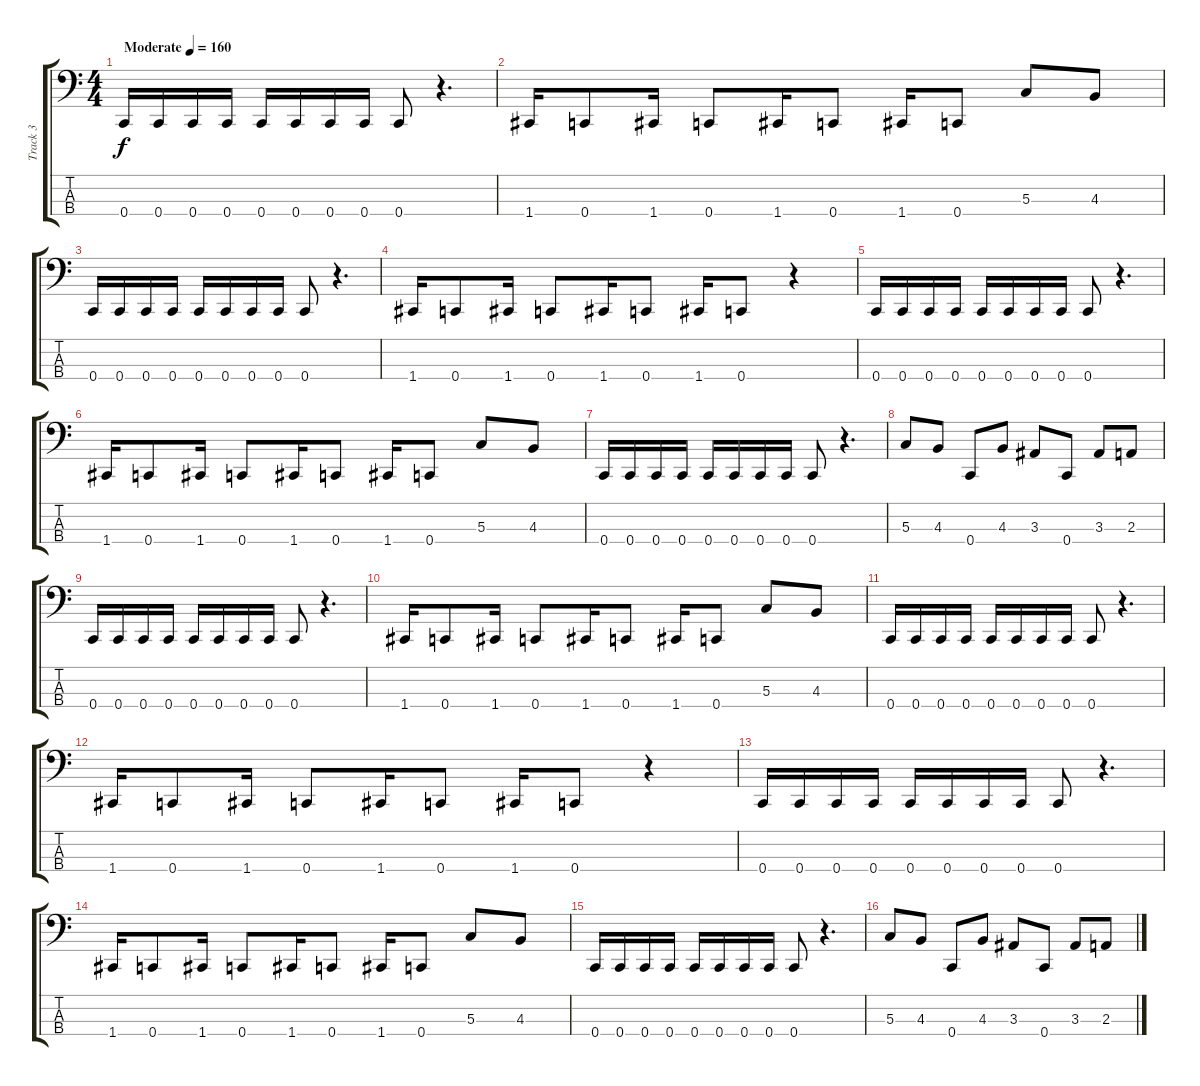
\track ("Track 3" "Track 3") {instrument electricbasspick}
\staff {score tabs}
\tuning (F2 C2 G1 C1) {hide}
\ts (4 4)
\tempo (160 "Moderate")
\clef f4
\ks c
0.4.16{dy f instrument electricbasspick} 0.4.16 0.4.16 0.4.16 0.4.16 0.4.16 0.4.16 0.4.16 0.4.8 r.4{d} |
1.4.16 0.4.8 1.4.16 0.4.8 1.4.16 0.4.8 1.4.16 0.4.8 5.3.8 4.3.8 |
0.4.16 0.4.16 0.4.16 0.4.16 0.4.16 0.4.16 0.4.16 0.4.16 0.4.8 r.4{d} |
1.4.16 0.4.8 1.4.16 0.4.8 1.4.16 0.4.8 1.4.16 0.4.8 r.4 |
0.4.16 0.4.16 0.4.16 0.4.16 0.4.16 0.4.16 0.4.16 0.4.16 0.4.8 r.4{d} |
1.4.16 0.4.8 1.4.16 0.4.8 1.4.16 0.4.8 1.4.16 0.4.8 5.3.8 4.3.8 |
0.4.16 0.4.16 0.4.16 0.4.16 0.4.16 0.4.16 0.4.16 0.4.16 0.4.8 r.4{d} |
5.3.8 4.3.8 0.4.8 4.3.8 3.3.8 0.4.8 3.3.8 2.3.8 |
0.4.16 0.4.16 0.4.16 0.4.16 0.4.16 0.4.16 0.4.16 0.4.16 0.4.8 r.4{d} |
1.4.16 0.4.8 1.4.16 0.4.8 1.4.16 0.4.8 1.4.16 0.4.8 5.3.8 4.3.8 |
0.4.16 0.4.16 0.4.16 0.4.16 0.4.16 0.4.16 0.4.16 0.4.16 0.4.8 r.4{d} |
1.4.16 0.4.8 1.4.16 0.4.8 1.4.16 0.4.8 1.4.16 0.4.8 r.4 |
0.4.16 0.4.16 0.4.16 0.4.16 0.4.16 0.4.16 0.4.16 0.4.16 0.4.8 r.4{d} |
1.4.16 0.4.8 1.4.16 0.4.8 1.4.16 0.4.8 1.4.16 0.4.8 5.3.8 4.3.8 |
0.4.16 0.4.16 0.4.16 0.4.16 0.4.16 0.4.16 0.4.16 0.4.16 0.4.8 r.4{d} |
5.3.8 4.3.8 0.4.8 4.3.8 3.3.8 0.4.8 3.3.8 2.3.8
